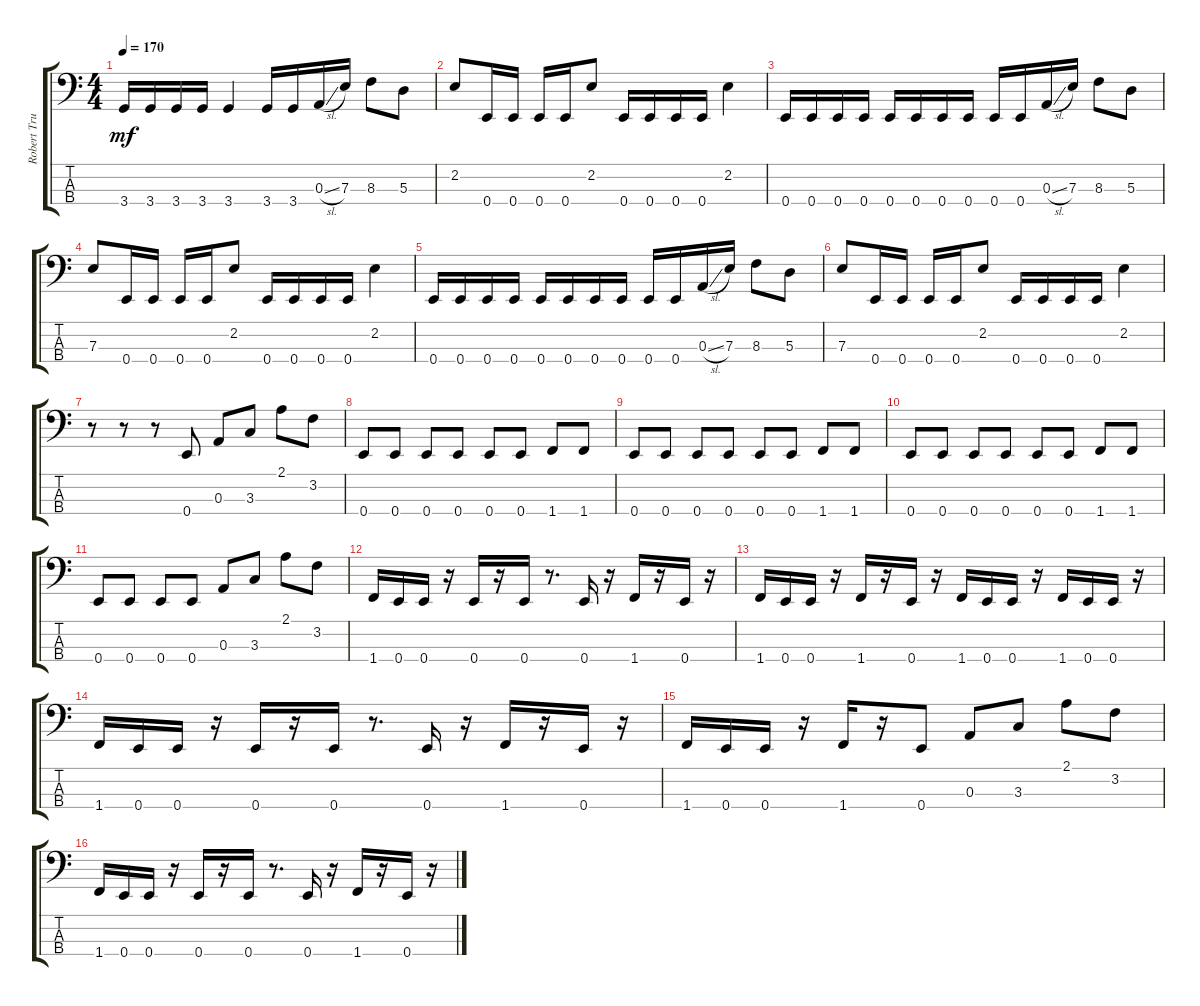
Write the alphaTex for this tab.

\track ("Robert Trujillo" "Robert Tru") {instrument electricbassfinger}
\staff {score tabs}
\tuning (G2 D2 A1 E1) {hide}
\ts (4 4)
\tempo 170
\clef f4
\ks c
3.4.16{dy mf} 3.4.16 3.4.16 3.4.16 3.4.4 3.4.16 3.4.16 0.3{sl}.16 7.3.16 8.3.8 5.3.8 |
2.2.8 0.4.16 0.4.16 0.4.16 0.4.16 2.2.8 0.4.16 0.4.16 0.4.16 0.4.16 2.2.4 |
0.4.16 0.4.16 0.4.16 0.4.16 0.4.16 0.4.16 0.4.16 0.4.16 0.4.16 0.4.16 0.3{sl}.16 7.3.16 8.3.8 5.3.8 |
7.3.8 0.4.16 0.4.16 0.4.16 0.4.16 2.2.8 0.4.16 0.4.16 0.4.16 0.4.16 2.2.4 |
0.4.16 0.4.16 0.4.16 0.4.16 0.4.16 0.4.16 0.4.16 0.4.16 0.4.16 0.4.16 0.3{sl}.16 7.3.16 8.3.8 5.3.8 |
7.3.8 0.4.16 0.4.16 0.4.16 0.4.16 2.2.8 0.4.16 0.4.16 0.4.16 0.4.16 2.2.4 |
r.8 r.8 r.8 0.4.8 0.3.8 3.3.8 2.1.8 3.2.8 |
0.4.8 0.4.8 0.4.8 0.4.8 0.4.8 0.4.8 1.4.8 1.4.8 |
0.4.8 0.4.8 0.4.8 0.4.8 0.4.8 0.4.8 1.4.8 1.4.8 |
0.4.8 0.4.8 0.4.8 0.4.8 0.4.8 0.4.8 1.4.8 1.4.8 |
0.4.8 0.4.8 0.4.8 0.4.8 0.3.8 3.3.8 2.1.8 3.2.8 |
1.4.16 0.4.16 0.4.16 r.16 0.4.16 r.16 0.4.16 r.8{d} 0.4.16 r.16 1.4.16 r.16 0.4.16 r.16 |
1.4.16 0.4.16 0.4.16 r.16 1.4.16 r.16 0.4.16 r.16 1.4.16 0.4.16 0.4.16 r.16 1.4.16 0.4.16 0.4.16 r.16 |
1.4.16 0.4.16 0.4.16 r.16 0.4.16 r.16 0.4.16 r.8{d} 0.4.16 r.16 1.4.16 r.16 0.4.16 r.16 |
1.4.16 0.4.16 0.4.16 r.16 1.4.16 r.16 0.4.8 0.3.8 3.3.8 2.1.8 3.2.8 |
1.4.16 0.4.16 0.4.16 r.16 0.4.16 r.16 0.4.16 r.8{d} 0.4.16 r.16 1.4.16 r.16 0.4.16 r.16
